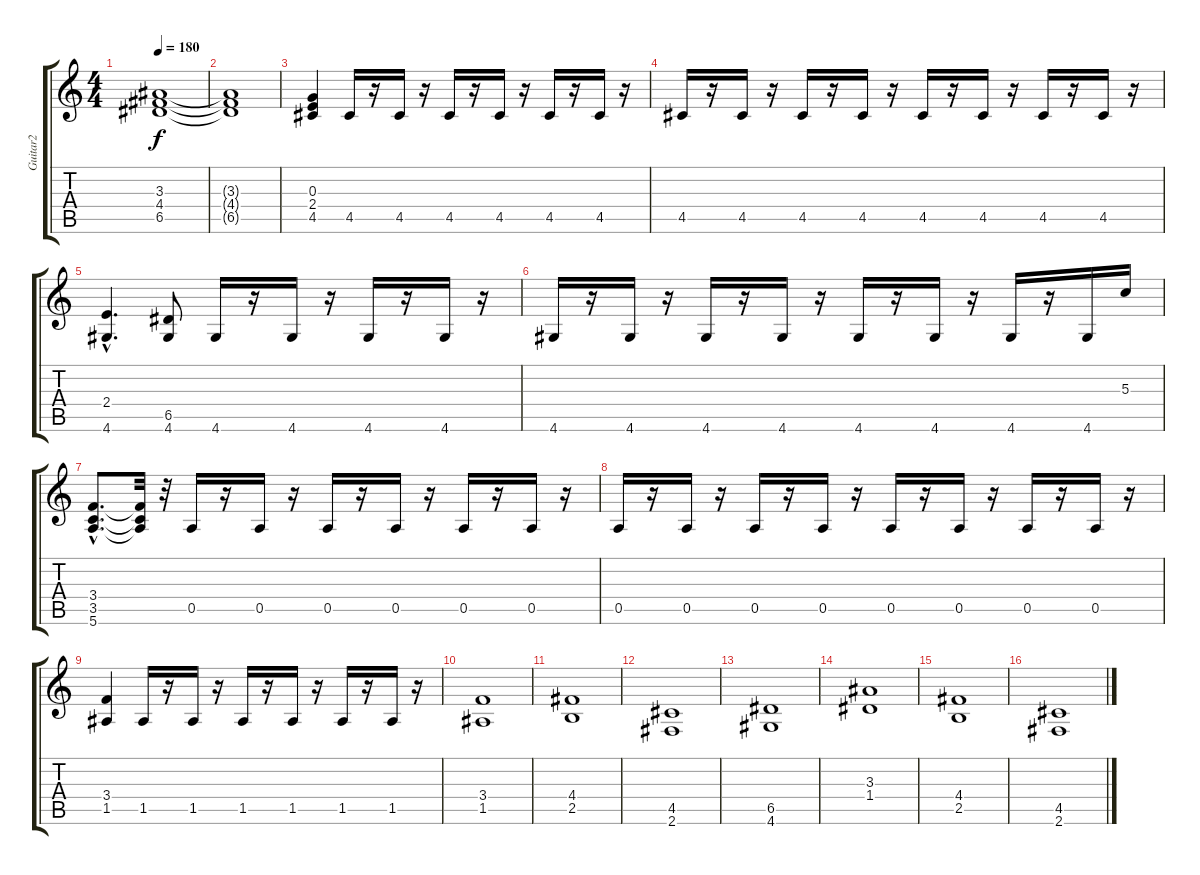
\track ("Guitar2" "Guitar2") {instrument electricguitarmuted}
\staff {score tabs}
\tuning (E4 B3 G3 D3 A2 E2) {hide}
\ts (4 4)
\tempo 180
\clef g2
\ks c
(3.3 4.4 6.5).1{dy f} |
(3.3{t} 4.4{t} 6.5{t}).1 |
(0.3 2.4 4.5).4 4.5.16{instrument electricguitarmuted} r.16 4.5.16 r.16 4.5.16 r.16 4.5.16 r.16 4.5.16 r.16 4.5.16 r.16 |
4.5.16 r.16 4.5.16 r.16 4.5.16 r.16 4.5.16 r.16 4.5.16 r.16 4.5.16 r.16 4.5.16 r.16 4.5.16 r.16 |
(2.4{hac} 4.6{hac}).4{d instrument distortionguitar} (6.5 4.6).8 4.6.16{instrument electricguitarmuted} r.16 4.6.16 r.16 4.6.16 r.16 4.6.16 r.16 |
4.6.16 r.16 4.6.16 r.16 4.6.16 r.16 4.6.16 r.16 4.6.16 r.16 4.6.16 r.16 4.6.16 r.16 4.6.16 5.3.16{instrument guitarfretnoise} |
(3.4{hac} 3.5{hac} 5.6{hac}).8{d instrument distortionguitar} (3.4{t} 3.5{t} 5.6{t}).32 r.32 0.5.16{instrument electricguitarmuted} r.16 0.5.16 r.16 0.5.16 r.16 0.5.16 r.16 0.5.16 r.16 0.5.16 r.16 |
0.5.16 r.16 0.5.16 r.16 0.5.16 r.16 0.5.16 r.16 0.5.16 r.16 0.5.16 r.16 0.5.16 r.16 0.5.16 r.16 |
(3.4 1.5).4{instrument distortionguitar} 1.5.16{instrument electricguitarmuted} r.16 1.5.16 r.16 1.5.16 r.16 1.5.16 r.16 1.5.16 r.16 1.5.16 r.16 |
(3.4 1.5).1{instrument distortionguitar} |
(4.4 2.5).1 |
(4.5 2.6).1 |
(6.5 4.6).1 |
(3.3 1.4).1 |
(4.4 2.5).1 |
(4.5 2.6).1
